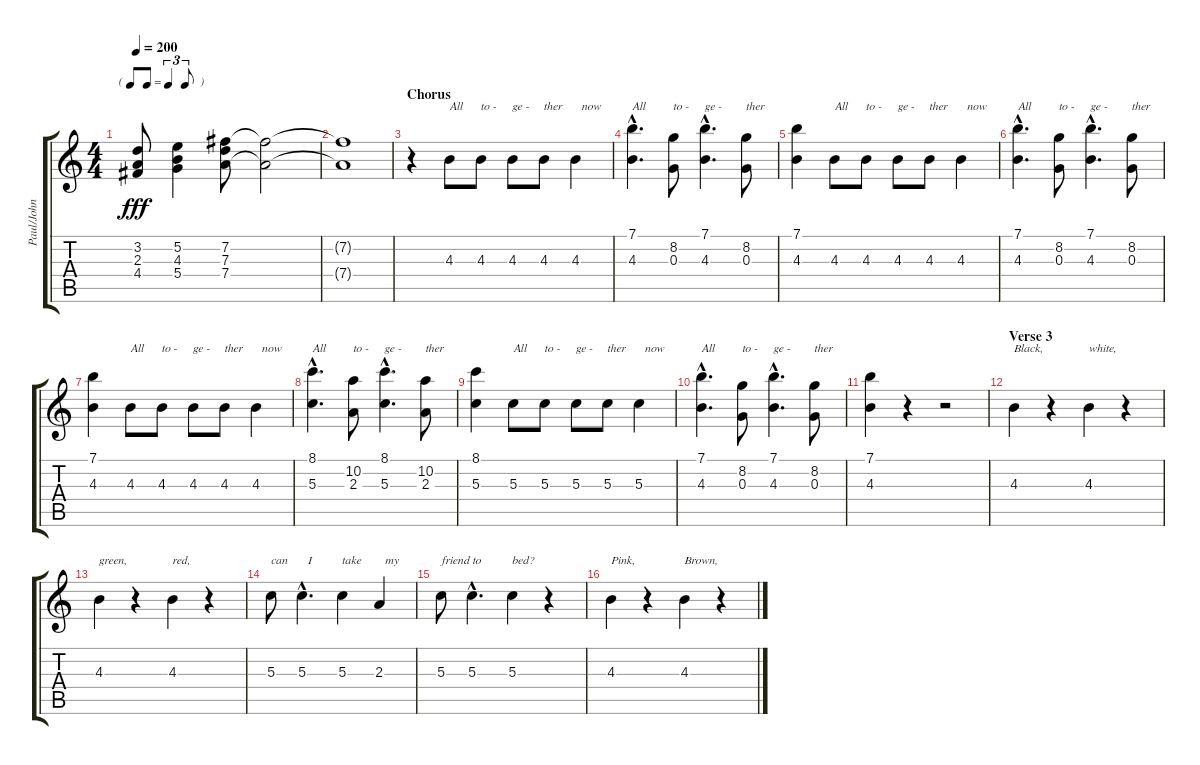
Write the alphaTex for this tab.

\track ("Paul/John" "Paul/John") {instrument acousticguitarsteel}
\staff {score tabs}
\tuning (E4 B3 G3 D3 A2 E2) {hide}
\ts (4 4)
\tf triplet8th
\tempo 200
\clef g2
\ks c
(3.2 2.3 4.4).8{dy fff balance 2} (5.2 4.3 5.4).4 (7.2 7.3 7.4).8 (7.2{t} 7.4{t}).2 |
(7.2{t} 7.4{t}).1 |
\section ("" "Chorus")
r.4 4.3.8{txt "All" balance 8} 4.3.8{txt "to -"} 4.3.8{txt "ge -"} 4.3.8{txt "ther"} 4.3.4{txt "  now"} |
(7.1{hac} 4.3{hac}).4{d txt "All" balance 3} (8.2 0.3).8{txt "to -"} (7.1{hac} 4.3{hac}).4{d txt "ge -"} (8.2 0.3).8{txt "ther"} |
(7.1 4.3).4 4.3.8{txt "All" balance 8} 4.3.8{txt "to -"} 4.3.8{txt "ge -"} 4.3.8{txt "ther"} 4.3.4{txt "  now"} |
(7.1{hac} 4.3{hac}).4{d txt "All" balance 3} (8.2 0.3).8{txt "to -"} (7.1{hac} 4.3{hac}).4{d txt "ge -"} (8.2 0.3).8{txt "ther"} |
(7.1 4.3).4 4.3.8{txt "All" balance 8} 4.3.8{txt "to -"} 4.3.8{txt "ge -"} 4.3.8{txt "ther"} 4.3.4{txt "  now"} |
(8.1{hac} 5.3{hac}).4{d txt "All" balance 3} (10.2 2.3).8{txt "to -"} (8.1{hac} 5.3{hac}).4{d txt "ge -"} (10.2 2.3).8{txt "ther"} |
(8.1 5.3).4 5.3.8{txt "All" balance 8} 5.3.8{txt "to -"} 5.3.8{txt "ge -"} 5.3.8{txt "ther"} 5.3.4{txt "  now"} |
(7.1{hac} 4.3{hac}).4{d txt "All" balance 3} (8.2 0.3).8{txt "to -"} (7.1{hac} 4.3{hac}).4{d txt "ge -"} (8.2 0.3).8{txt "ther"} |
(7.1 4.3).4 r.4{txt " "} r.2{txt " "} |
\section ("" "Verse 3")
4.3.4{txt "Black,"} r.4 4.3.4{txt "white,"} r.4 |
4.3.4{txt "green,"} r.4 4.3.4{txt "red,"} r.4 |
5.3.8{txt "can"} 5.3{hac}.4{d txt "  I"} 5.3.4{txt "take"} 2.3.4{txt "  my"} |
5.3.8{txt "friend to"} 5.3{hac}.4{d} 5.3.4{txt "bed?"} r.4 |
4.3.4{txt "Pink,"} r.4 4.3.4{txt "Brown,"} r.4
